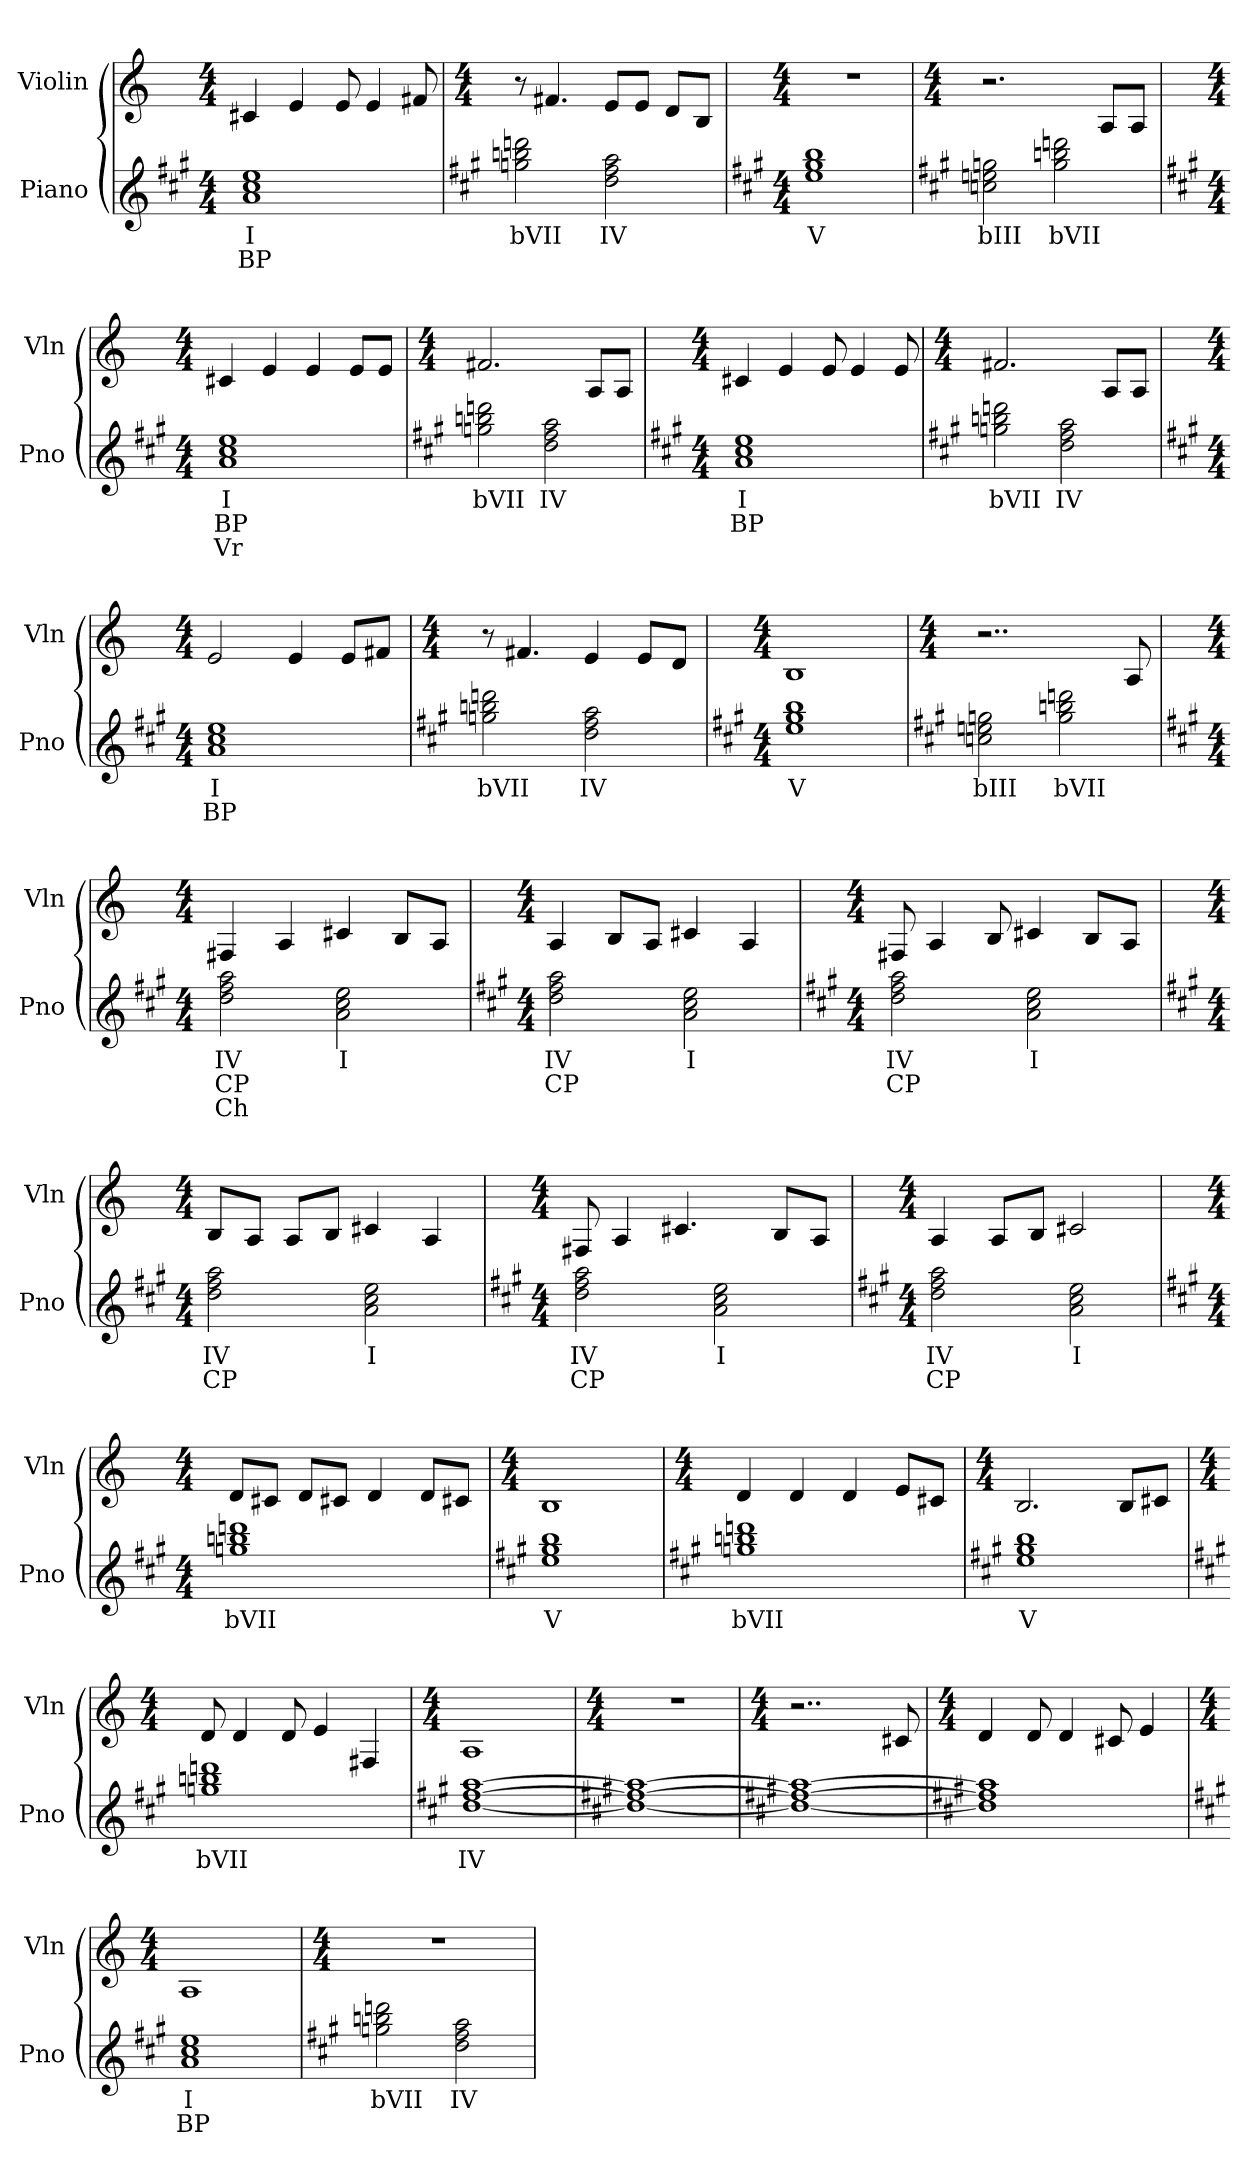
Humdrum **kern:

**kern	**text	**text	**text	**kern
*part2	*part2	*part2	*part2	*part1
*staff2	*staff2	*staff2	*staff2	*staff1
*I"Piano	*	*	*	*I"Violin
*I'Pno	*	*	*	*I'Vln
*k[f#c#g#]	*	*	*	*
*A:	*	*	*	*
*M4/4	*	*	*	*M4/4
=	=	=	=	=
1a 1cc# 1ee	I	BP	.	4c#X
.	.	.	.	4e
.	.	.	.	8e
.	.	.	.	4e
.	.	.	.	8f#X
=	=	=	=	=
*k[f#c#g#]	*	*	*	*
*A:	*	*	*	*
*	*	*	*	*M4/4
2ggn 2bbn 2dddn	bVII	.	.	8r
.	.	.	.	4.f#X
2dd 2ff# 2aa	IV	.	.	8eL
.	.	.	.	8eJ
.	.	.	.	8dL
.	.	.	.	8BJ
=	=	=	=	=
*k[f#c#g#]	*	*	*	*
*A:	*	*	*	*
*M4/4	*	*	*	*M4/4
1ee 1gg# 1bb	V	.	.	1r
=	=	=	=	=
*k[f#c#g#]	*	*	*	*
*A:	*	*	*	*
*	*	*	*	*M4/4
2ccn 2een 2ggn	bIII	.	.	2.r
2gg 2bbn 2dddn	bVII	.	.	.
.	.	.	.	8AL
.	.	.	.	8AJ
=	=	=	=	=
*k[f#c#g#]	*	*	*	*
*A:	*	*	*	*
*M4/4	*	*	*	*M4/4
1a 1cc# 1ee	I	BP	Vr	4c#X
.	.	.	.	4e
.	.	.	.	4e
.	.	.	.	8eL
.	.	.	.	8eJ
=	=	=	=	=
*k[f#c#g#]	*	*	*	*
*A:	*	*	*	*
*	*	*	*	*M4/4
2ggn 2bbn 2dddn	bVII	.	.	2.f#X
2dd 2ff# 2aa	IV	.	.	.
.	.	.	.	8AL
.	.	.	.	8AJ
=	=	=	=	=
*k[f#c#g#]	*	*	*	*
*A:	*	*	*	*
*M4/4	*	*	*	*M4/4
1a 1cc# 1ee	I	BP	.	4c#X
.	.	.	.	4e
.	.	.	.	8e
.	.	.	.	4e
.	.	.	.	8e
=	=	=	=	=
*k[f#c#g#]	*	*	*	*
*A:	*	*	*	*
*	*	*	*	*M4/4
2ggn 2bbn 2dddn	bVII	.	.	2.f#X
2dd 2ff# 2aa	IV	.	.	.
.	.	.	.	8AL
.	.	.	.	8AJ
=	=	=	=	=
*k[f#c#g#]	*	*	*	*
*A:	*	*	*	*
*M4/4	*	*	*	*M4/4
1a 1cc# 1ee	I	BP	.	2e
.	.	.	.	4e
.	.	.	.	8eL
.	.	.	.	8f#XJ
=	=	=	=	=
*k[f#c#g#]	*	*	*	*
*A:	*	*	*	*
*	*	*	*	*M4/4
2ggn 2bbn 2dddn	bVII	.	.	8r
.	.	.	.	4.f#X
2dd 2ff# 2aa	IV	.	.	4e
.	.	.	.	8eL
.	.	.	.	8dJ
=	=	=	=	=
*k[f#c#g#]	*	*	*	*
*A:	*	*	*	*
*M4/4	*	*	*	*M4/4
1ee 1gg# 1bb	V	.	.	1B
=	=	=	=	=
*k[f#c#g#]	*	*	*	*
*A:	*	*	*	*
*	*	*	*	*M4/4
2ccn 2een 2ggn	bIII	.	.	2..r
2gg 2bbn 2dddn	bVII	.	.	.
.	.	.	.	8A
=	=	=	=	=
*k[f#c#g#]	*	*	*	*
*A:	*	*	*	*
*M4/4	*	*	*	*M4/4
2dd 2ff# 2aa	IV	CP	Ch	4F#X
.	.	.	.	4A
2a 2cc# 2ee	I	.	.	4c#X
.	.	.	.	8BL
.	.	.	.	8AJ
=	=	=	=	=
*k[f#c#g#]	*	*	*	*
*A:	*	*	*	*
*M4/4	*	*	*	*M4/4
2dd 2ff# 2aa	IV	CP	.	4A
.	.	.	.	8BL
.	.	.	.	8AJ
2a 2cc# 2ee	I	.	.	4c#X
.	.	.	.	4A
=	=	=	=	=
*k[f#c#g#]	*	*	*	*
*A:	*	*	*	*
*M4/4	*	*	*	*M4/4
2dd 2ff# 2aa	IV	CP	.	8F#X
.	.	.	.	4A
.	.	.	.	8B
2a 2cc# 2ee	I	.	.	4c#X
.	.	.	.	8BL
.	.	.	.	8AJ
=	=	=	=	=
*k[f#c#g#]	*	*	*	*
*A:	*	*	*	*
*M4/4	*	*	*	*M4/4
2dd 2ff# 2aa	IV	CP	.	8BL
.	.	.	.	8AJ
.	.	.	.	8AL
.	.	.	.	8BJ
2a 2cc# 2ee	I	.	.	4c#X
.	.	.	.	4A
=	=	=	=	=
*k[f#c#g#]	*	*	*	*
*A:	*	*	*	*
*M4/4	*	*	*	*M4/4
2dd 2ff# 2aa	IV	CP	.	8F#X
.	.	.	.	4A
.	.	.	.	4.c#X
2a 2cc# 2ee	I	.	.	.
.	.	.	.	8BL
.	.	.	.	8AJ
=	=	=	=	=
*k[f#c#g#]	*	*	*	*
*A:	*	*	*	*
*M4/4	*	*	*	*M4/4
2dd 2ff# 2aa	IV	CP	.	4A
.	.	.	.	8AL
.	.	.	.	8BJ
2a 2cc# 2ee	I	.	.	2c#X
=	=	=	=	=
*k[f#c#g#]	*	*	*	*
*A:	*	*	*	*
*M4/4	*	*	*	*M4/4
1ggn 1bbn 1dddn	bVII	.	.	8dL
.	.	.	.	8c#XJ
.	.	.	.	8dL
.	.	.	.	8c#XJ
.	.	.	.	4d
.	.	.	.	8dL
.	.	.	.	8c#XJ
=	=	=	=	=
*k[f#c#g#]	*	*	*	*
*A:	*	*	*	*
*	*	*	*	*M4/4
1ee 1gg# 1bb	V	.	.	1B
=	=	=	=	=
*k[f#c#g#]	*	*	*	*
*A:	*	*	*	*
*	*	*	*	*M4/4
1ggn 1bbn 1dddn	bVII	.	.	4d
.	.	.	.	4d
.	.	.	.	4d
.	.	.	.	8eL
.	.	.	.	8c#XJ
=	=	=	=	=
*k[f#c#g#]	*	*	*	*
*A:	*	*	*	*
*	*	*	*	*M4/4
1ee 1gg# 1bb	V	.	.	2.B
.	.	.	.	8BL
.	.	.	.	8c#XJ
=	=	=	=	=
*k[f#c#g#]	*	*	*	*
*A:	*	*	*	*
*	*	*	*	*M4/4
1ggn 1bbn 1dddn	bVII	.	.	8d
.	.	.	.	4d
.	.	.	.	8d
.	.	.	.	4e
.	.	.	.	4F#X
=	=	=	=	=
*k[f#c#g#]	*	*	*	*
*A:	*	*	*	*
*	*	*	*	*M4/4
[1dd [1ff# [1aa	IV	.	.	1A
=	=	=	=	=
*k[f#c#g#]	*	*	*	*
*A:	*	*	*	*
*	*	*	*	*M4/4
1dd_ 1ff#_ 1aa_	.	.	.	1r
=	=	=	=	=
*k[f#c#g#]	*	*	*	*
*A:	*	*	*	*
*	*	*	*	*M4/4
1dd_ 1ff#_ 1aa_	.	.	.	2..r
.	.	.	.	8c#X
=	=	=	=	=
*k[f#c#g#]	*	*	*	*
*A:	*	*	*	*
*	*	*	*	*M4/4
1dd] 1ff#] 1aa]	.	.	.	4d
.	.	.	.	8d
.	.	.	.	4d
.	.	.	.	8c#X
.	.	.	.	4e
=	=	=	=	=
*k[f#c#g#]	*	*	*	*
*A:	*	*	*	*
*	*	*	*	*M4/4
1a 1cc# 1ee	I	BP	.	1A
=	=	=	=	=
*k[f#c#g#]	*	*	*	*
*A:	*	*	*	*
*	*	*	*	*M4/4
2ggn 2bbn 2dddn	bVII	.	.	1r
2dd 2ff# 2aa	IV	.	.	.
=	=	=	=	=
*-	*-	*-	*-	*-
